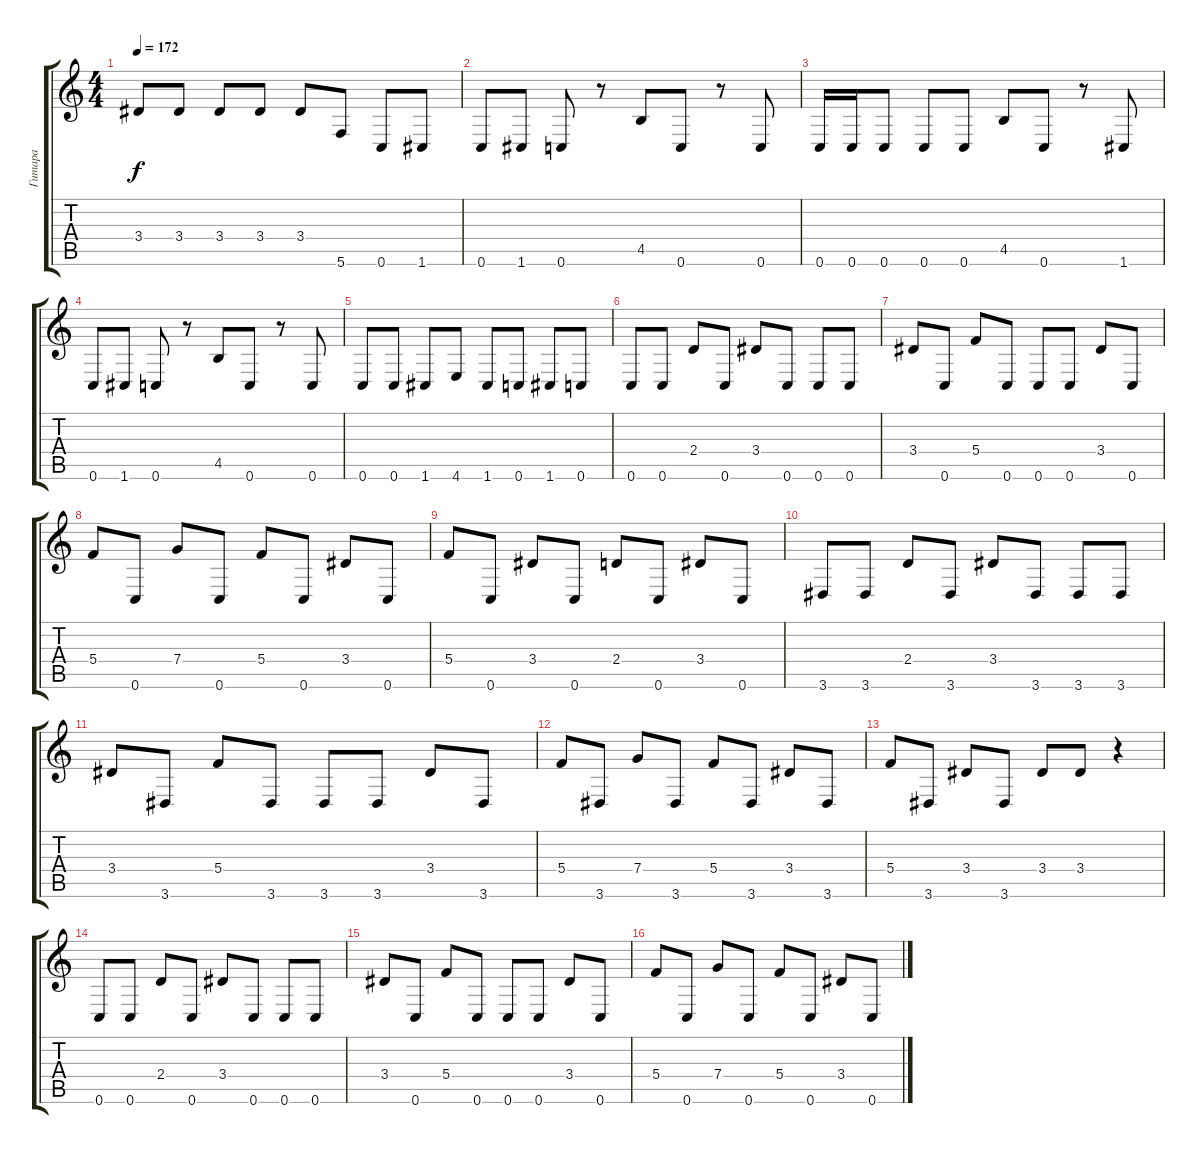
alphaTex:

\track ("Гитара" "Гитара") {instrument distortionguitar}
\staff {score tabs}
\tuning (D4 A3 F3 C3 G2 C2) {hide}
\ts (4 4)
\tempo 172
\clef g2
\ks c
3.4.8{dy f} 3.4.8 3.4.8 3.4.8 3.4.8 5.6.8 0.6.8 1.6.8 |
0.6.8 1.6.8 0.6.8 r.8 4.5.8 0.6.8 r.8 0.6.8 |
0.6.16 0.6.16 0.6.8 0.6.8 0.6.8 4.5.8 0.6.8 r.8 1.6.8 |
0.6.8 1.6.8 0.6.8 r.8 4.5.8 0.6.8 r.8 0.6.8 |
0.6.8 0.6.8 1.6.8 4.6.8 1.6.8 0.6.8 1.6.8 0.6.8 |
0.6.8 0.6.8 2.4.8 0.6.8 3.4.8 0.6.8 0.6.8 0.6.8 |
3.4.8 0.6.8 5.4.8 0.6.8 0.6.8 0.6.8 3.4.8 0.6.8 |
5.4.8 0.6.8 7.4.8 0.6.8 5.4.8 0.6.8 3.4.8 0.6.8 |
5.4.8 0.6.8 3.4.8 0.6.8 2.4.8 0.6.8 3.4.8 0.6.8 |
3.6.8 3.6.8 2.4.8 3.6.8 3.4.8 3.6.8 3.6.8 3.6.8 |
3.4.8 3.6.8 5.4.8 3.6.8 3.6.8 3.6.8 3.4.8 3.6.8 |
5.4.8 3.6.8 7.4.8 3.6.8 5.4.8 3.6.8 3.4.8 3.6.8 |
5.4.8 3.6.8 3.4.8 3.6.8 3.4.8 3.4.8 r.4 |
0.6.8 0.6.8 2.4.8 0.6.8 3.4.8 0.6.8 0.6.8 0.6.8 |
3.4.8 0.6.8 5.4.8 0.6.8 0.6.8 0.6.8 3.4.8 0.6.8 |
5.4.8 0.6.8 7.4.8 0.6.8 5.4.8 0.6.8 3.4.8 0.6.8
